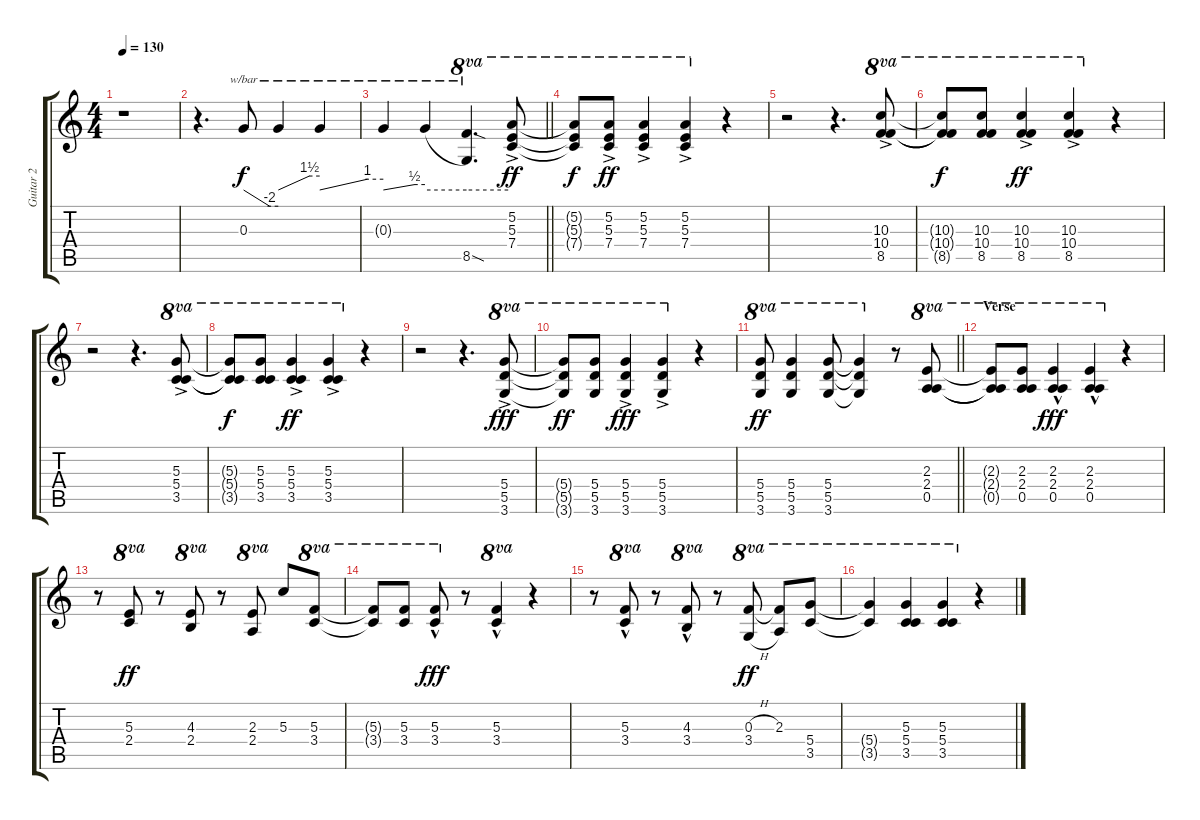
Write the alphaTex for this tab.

\track ("Guitar 2" "Guitar 2") {instrument distortionguitar}
\staff {score tabs}
\tuning (E4 B3 G3 D4 A3 E3) {hide}
\ts (4 4)
\tempo 130
\clef g2
\ks c
r.1{dy f instrument distortionguitar} |
r.4{d} 0.3.8{tbe (custom default 0 0 45 -8 60 -8)} 0.3{t}.4{tbe (custom default 0 0 45 6 60 6)} 0.3{t}.4{tbe (custom default 0 0 45 4 60 4)} |
\barLineRight lightlight
0.3{t}.4{tbe (custom default 0 0 45 2 60 2)} 0.3{t}.4{tbe (hold default 0 0 60 0)} (0.3{t} 8.5{sod}).4{d tbe (hold default 0 0 60 0) ot 8va} (5.2{ac} 5.3{ac} 7.4{ac}).8{ot 8va dy ff} |
\section ("" "")
(5.2{t} 5.3{t} 7.4{t}).8{ot 8va dy f} (5.2{ac} 5.3{ac} 7.4{ac}).8{ot 8va dy ff} (5.2{ac} 5.3{ac} 7.4{ac}).4{ot 8va} (5.2{ac} 5.3{ac} 7.4{ac}).4{ot 8va} r.4 |
r.2 r.4{d} (10.3{ac} 10.4{ac} 8.5{ac}).8{ot 8va} |
(10.3{t} 10.4{t} 8.5{t}).8{ot 8va dy f} (10.3 10.4 8.5).8{ot 8va} (10.3{ac} 10.4{ac} 8.5{ac}).4{ot 8va dy ff} (10.3{ac} 10.4{ac} 8.5{ac}).4{ot 8va} r.4 |
r.2 r.4{d} (5.3{ac} 5.4{ac} 3.5{ac}).8{ot 8va} |
(5.3{t} 5.4{t} 3.5{t}).8{ot 8va dy f} (5.3 5.4 3.5).8{ot 8va} (5.3{ac} 5.4{ac} 3.5{ac}).4{ot 8va dy ff} (5.3{ac} 5.4{ac} 3.5{ac}).4{ot 8va} r.4 |
r.2 r.4{d} (5.4{ac} 5.5{ac} 3.6{ac}).8{ot 8va dy fff} |
(5.4{t} 5.5{t} 3.6{t}).8{ot 8va dy ff} (5.4 5.5 3.6).8{ot 8va} (5.4{ac} 5.5{ac} 3.6{ac}).4{ot 8va dy fff} (5.4{ac} 5.5{ac} 3.6{ac}).4{ot 8va} r.4 |
\barLineRight lightlight
(5.4 5.5 3.6).8{ot 8va dy ff} (5.4 5.5 3.6).4{ot 8va} (5.4 5.5 3.6).8{ot 8va} (5.4{t} 5.5{t} 3.6{t}).4{ot 8va} r.8 (2.3 2.4 0.5).8{ot 8va} |
\section ("" "Verse")
(2.3{t} 2.4{t} 0.5{t}).8{ot 8va} (2.3 2.4 0.5).8{ot 8va} (2.3{hac} 2.4{hac} 0.5{hac}).4{ot 8va dy fff} (2.3{hac} 2.4{hac} 0.5{hac}).4{ot 8va} r.4 |
r.8 (5.3 2.4).8{ot 8va dy ff} r.8 (4.3 2.4).8{ot 8va} r.8 (2.3 2.4).8{ot 8va} 5.3.8 (5.3 3.4).8{ot 8va} |
(5.3{t} 3.4{t}).8{ot 8va} (5.3 3.4).8{ot 8va} (5.3{hac} 3.4{hac}).8{ot 8va dy fff} r.8 (5.3{hac} 3.4{hac}).4{ot 8va} r.4 |
r.8 (5.3{hac} 3.4{hac}).8{ot 8va} r.8 (4.3{hac} 3.4{hac}).8{ot 8va} r.8 (0.3{h} 3.4).8{ot 8va dy ff} (2.3 3.4{t}).8{ot 8va} (5.4 3.5).8{ot 8va} |
(5.4{t} 3.5{t}).4{ot 8va} (5.3 5.4 3.5).4{ot 8va} (5.3 5.4 3.5).4{ot 8va} r.4
